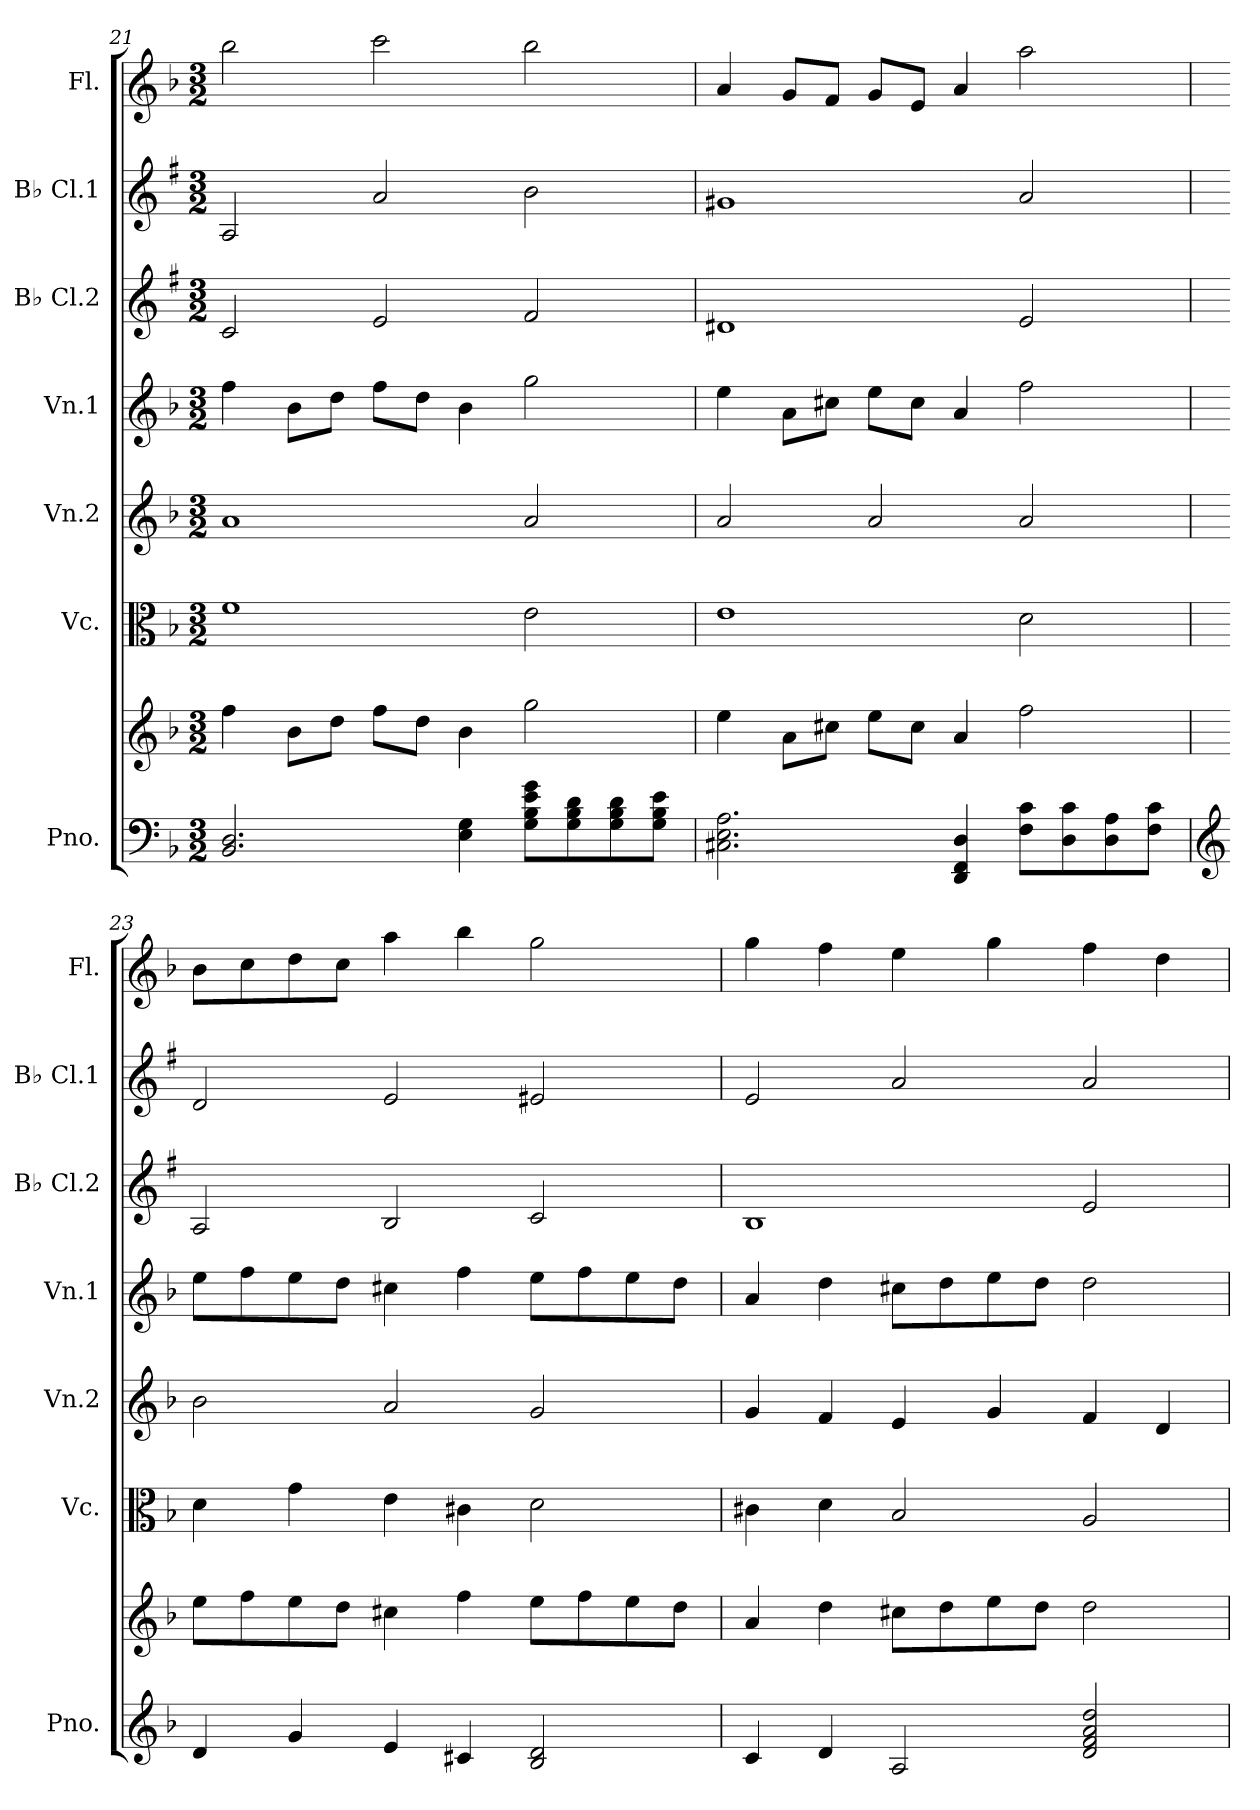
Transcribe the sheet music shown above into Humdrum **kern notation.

**kern	**kern	**kern	**kern	**kern	**kern	**kern	**kern
*part7	*part7	*part6	*part5	*part4	*part3	*part2	*part1
*staff8	*staff7	*staff6	*staff5	*staff4	*staff3	*staff2	*staff1
*I"Pno.	*	*I"Vc.	*I"Vn.2	*I"Vn.1	*I"B♭ Cl.2	*I"B♭ Cl.1	*I"Fl.
*I'Pno.	*	*I'Vc.	*I'Vn.2	*I'Vn.1	*I'B♭ Cl.2	*I'B♭ Cl.1	*I'Fl.
*clefF4	*clefG2	*clefC3	*clefG2	*clefG2	*clefG2	*clefG2	*clefG2
*	*	*	*	*	*ITrd1c2	*ITrd1c2	*
*k[b-]	*k[b-]	*k[b-]	*k[b-]	*k[b-]	*k[b-]	*k[b-]	*k[b-]
*M3/2	*M3/2	*M3/2	*M3/2	*M3/2	*M3/2	*M3/2	*M3/2
=21	=21	=21	=21	=21	=21	=21	=21
2.BB-/ 2.D/	4ff\	1f	1a	4ff\	2B-/	2G/	2bb-\
.	8b-\L	.	.	8b-\L	.	.	.
.	8dd\J	.	.	8dd\J	.	.	.
.	8ff\L	.	.	8ff\L	2d/	2g/	2ccc\
.	8dd\J	.	.	8dd\J	.	.	.
4E\ 4G\	4b-\	.	.	4b-\	.	.	.
8G\ 8B-\ 8e\ 8g\L	2gg\	2e\	2a/	2gg\	2e/	2a\	2bb-\
8G\ 8B-\ 8d\	.	.	.	.	.	.	.
8G\ 8B-\ 8d\	.	.	.	.	.	.	.
8G\ 8B-\ 8e\J	.	.	.	.	.	.	.
!!LO:PB:g=z
=22	=22	=22	=22	=22	=22	=22	=22
2.C#X\ 2.E\ 2.A\	4ee\	1e	2a/	4ee\	1c#X	1f#X	4a/
.	8a\L	.	.	8a\L	.	.	8g/L
.	8cc#X\J	.	.	8cc#X\J	.	.	8f/J
.	8ee\L	.	2a/	8ee\L	.	.	8g/L
.	8cc#\J	.	.	8cc#\J	.	.	8e/J
4DD/ 4FF/ 4D/	4a/	.	.	4a/	.	.	4a/
8F\ 8c\L	2ff\	2d\	2a/	2ff\	2d/	2g/	2aa\
8D\ 8c\	.	.	.	.	.	.	.
8D\ 8A\	.	.	.	.	.	.	.
8F\ 8c\J	.	.	.	.	.	.	.
=23	=23	=23	=23	=23	=23	=23	=23
*clefG2	*	*	*	*	*	*	*
4d/	8ee\L	4d\	2b-\	8ee\L	2G/	2c/	8b-\L
.	8ff\	.	.	8ff\	.	.	8cc\
4g/	8ee\	4g\	.	8ee\	.	.	8dd\
.	8dd\J	.	.	8dd\J	.	.	8cc\J
4e/	4cc#X\	4e\	2a/	4cc#X\	2A/	2d/	4aa\
4c#X/	4ff\	4c#X\	.	4ff\	.	.	4bb-\
2B-/ 2d/	8ee\L	2d\	2g/	8ee\L	2B-/	2d#X/	2gg\
.	8ff\	.	.	8ff\	.	.	.
.	8ee\	.	.	8ee\	.	.	.
.	8dd\J	.	.	8dd\J	.	.	.
=24	=24	=24	=24	=24	=24	=24	=24
4c/	4a/	4c#X\	4g/	4a/	1A	2d/	4gg\
4d/	4dd\	4d\	4f/	4dd\	.	.	4ff\
2A/	8cc#X\L	2B-/	4e/	8cc#X\L	.	2g/	4ee\
.	8dd\	.	.	8dd\	.	.	.
.	8ee\	.	4g/	8ee\	.	.	4gg\
.	8dd\J	.	.	8dd\J	.	.	.
2d/ 2f/ 2a/ 2dd/	2dd\	2A/	4f/	2dd\	2d/	2g/	4ff\
.	.	.	4d/	.	.	.	4dd\
=	=	=	=	=	=	=	=
*-	*-	*-	*-	*-	*-	*-	*-
